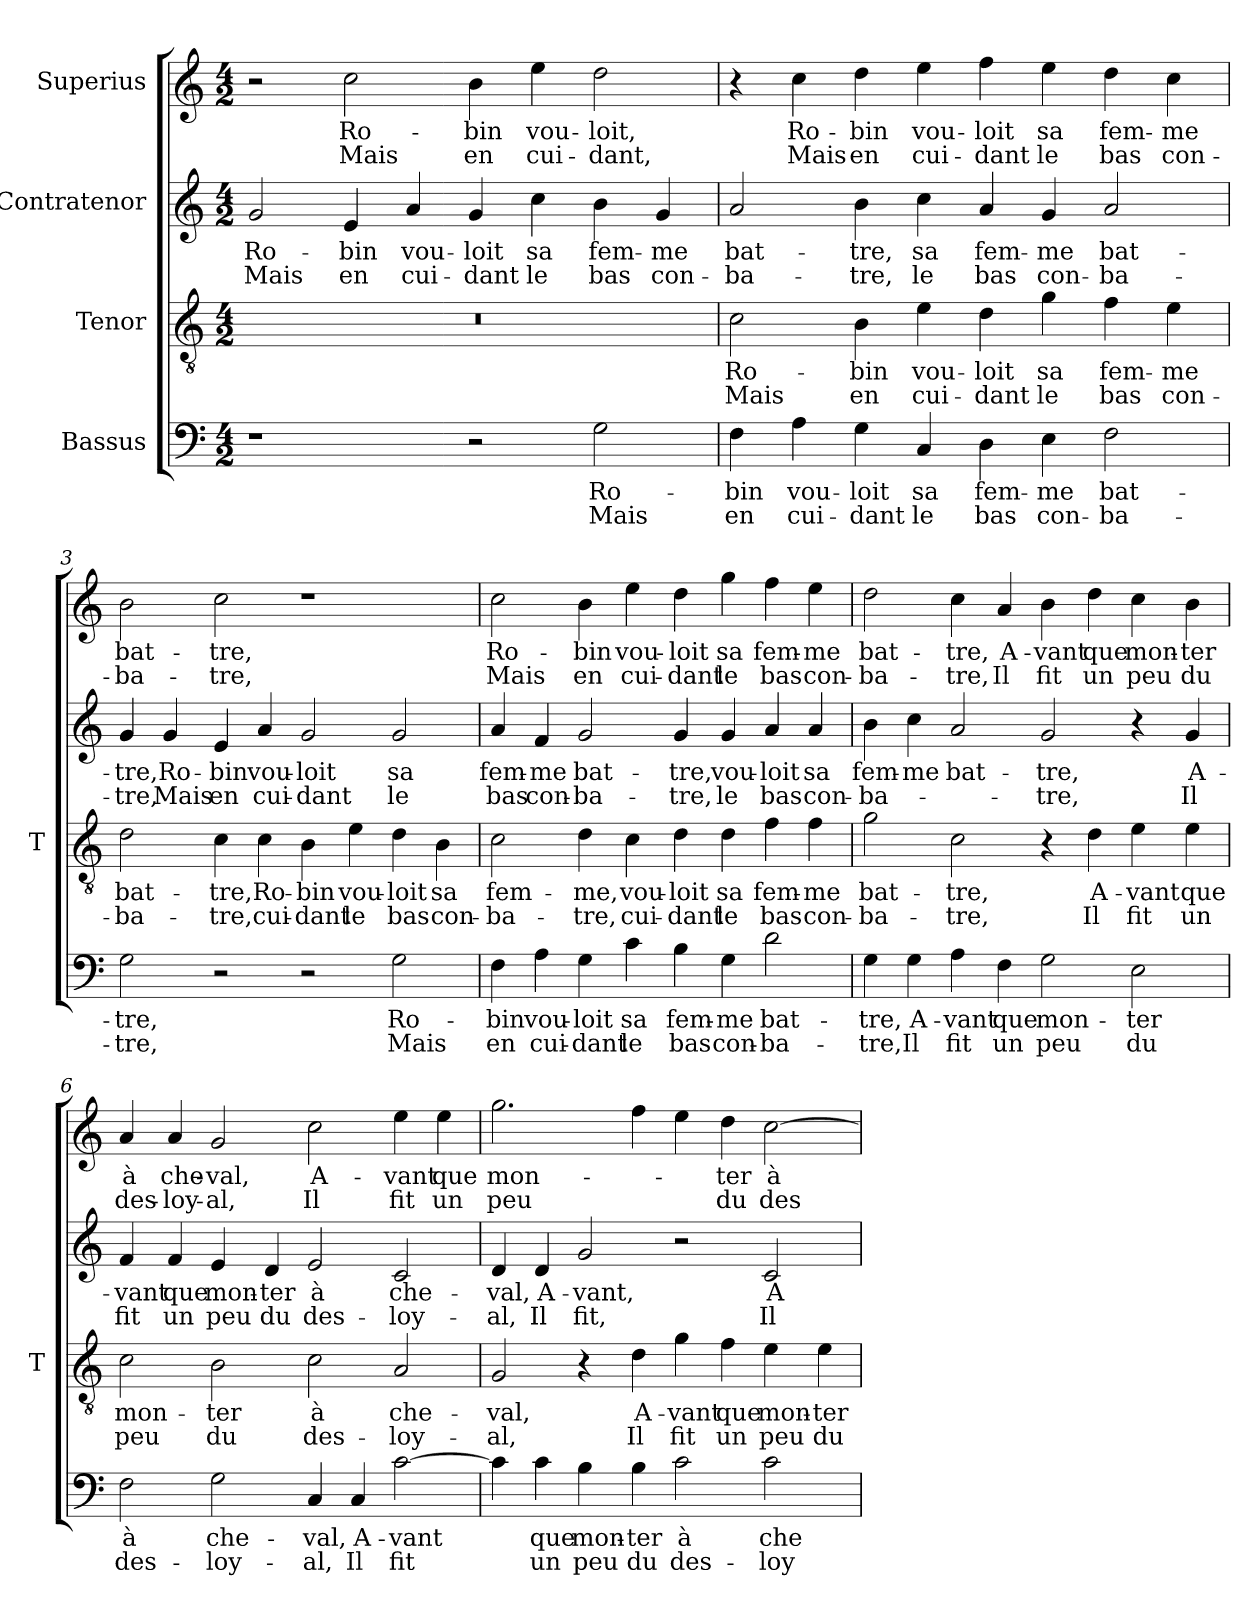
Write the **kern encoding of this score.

**kern	**text	**text	**kern	**text	**text	**kern	**text	**text	**kern	**text	**text
*part4	*part4	*part4	*part3	*part3	*part3	*part2	*part2	*part2	*part1	*part1	*part1
*staff4	*staff4	*staff4	*staff3	*staff3	*staff3	*staff2	*staff2	*staff2	*staff1	*staff1	*staff1
*I"Bassus	*	*	*I"Tenor	*	*	*I"Contratenor	*	*	*I"Superius	*	*
*	*	*	*I'T	*	*	*	*	*	*	*	*
*clefF4	*	*	*clefGv2	*	*	*clefG2	*	*	*clefG2	*	*
*k[]	*	*	*k[]	*	*	*k[]	*	*	*k[]	*	*
*M4/2	*	*	*M4/2	*	*	*M4/2	*	*	*M4/2	*	*
=1	=1	=1	=1	=1	=1	=1	=1	=1	=1	=1	=1
1r	.	.	0r	.	.	2g	Ro-	-Mais	2r	.	.
.	.	.	.	.	.	4e	-bin	-en	2cc	Ro-	-Mais
.	.	.	.	.	.	4a	vou-	cui-	.	.	.
2r	.	.	.	.	.	4g	-loit	-dant	4b	-bin	-en
.	.	.	.	.	.	4cc	-sa	-le	4ee	vou-	cui-
2G	Ro-	-Mais	.	.	.	4b	fem-	-bas	2dd	-loit,	-dant,
.	.	.	.	.	.	4g	-me	con-	.	.	.
=2	=2	=2	=2	=2	=2	=2	=2	=2	=2	=2	=2
4F	-bin	-en	2c	Ro-	-Mais	2a	bat-	ba-	4r	.	.
4A	vou-	cui-	.	.	.	.	.	.	4cc	Ro-	-Mais
4G	-loit	-dant	4B	-bin	-en	4b	-tre,	-tre,	4dd	-bin	-en
4C	-sa	-le	4e	vou-	cui-	4cc	-sa	-le	4ee	vou-	cui-
4D	fem-	-bas	4d	-loit	-dant	4a	fem-	-bas	4ff	-loit	-dant
4E	-me	con-	4g	-sa	-le	4g	-me	con-	4ee	-sa	-le
2F	bat-	ba-	4f	fem-	-bas	2a	bat-	ba-	4dd	fem-	-bas
.	.	.	4e	-me	con-	.	.	.	4cc	-me	con-
=3	=3	=3	=3	=3	=3	=3	=3	=3	=3	=3	=3
2G	-tre,	-tre,	2d	bat-	ba-	4g	-tre,	-tre,	2b	bat-	ba-
.	.	.	.	.	.	4g	Ro-	-Mais	.	.	.
2r	.	.	4c	-tre,	-tre,	4e	-bin	-en	2cc	-tre,	-tre,
.	.	.	4c	Ro-	cui-	4a	vou-	cui-	.	.	.
2r	.	.	4B	-bin	-dant	2g	-loit	-dant	1r	.	.
.	.	.	4e	vou-	-le	.	.	.	.	.	.
2G	Ro-	-Mais	4d	-loit	-bas	2g	-sa	-le	.	.	.
.	.	.	4B	-sa	con-	.	.	.	.	.	.
=4	=4	=4	=4	=4	=4	=4	=4	=4	=4	=4	=4
4F	-bin	-en	2c	fem-	ba-	4a	fem-	-bas	2cc	Ro-	-Mais
4A	vou-	cui-	.	.	.	4f	-me	con-	.	.	.
4G	-loit	-dant	4d	-me,	-tre,	2g	bat-	ba-	4b	-bin	-en
4c	-sa	-le	4c	vou-	cui-	.	.	.	4ee	vou-	cui-
4B	fem-	-bas	4d	-loit	-dant	4g	-tre,	-tre,	4dd	-loit	-dant
4G	-me	con-	4d	-sa	-le	4g	vou-	-le	4gg	-sa	-le
2d	bat-	ba-	4f	fem-	-bas	4a	-loit	-bas	4ff	fem-	-bas
.	.	.	4f	-me	con-	4a	-sa	con-	4ee	-me	con-
=5	=5	=5	=5	=5	=5	=5	=5	=5	=5	=5	=5
4G	-tre,	-tre,	2g	bat-	ba-	4b	fem-	ba-	2dd	bat-	ba-
4G	A-	-Il	.	.	.	4cc	-me	.	.	.	.
4A	-vant	-fit	2c	-tre,	-tre,	2a	bat-	.	4cc	-tre,	-tre,
4F	-que	-un	.	.	.	.	.	.	4a	A-	-Il
2G	mon-	-peu	4r	.	.	2g	-tre,	-tre,	4b	-vant	-fit
.	.	.	4d	A-	-Il	.	.	.	4dd	-que	-un
2E	-ter	-du	4e	-vant	-fit	4r	.	.	4cc	mon-	-peu
.	.	.	4e	-que	-un	4g	A-	-Il	4b	-ter	-du
=6	=6	=6	=6	=6	=6	=6	=6	=6	=6	=6	=6
2F	-à	des-	2c	mon-	-peu	4f	-vant	-fit	4a	-à	des-
.	.	.	.	.	.	4f	-que	-un	4a	che-	loy-
2G	che-	loy-	2B	-ter	-du	4e	mon-	-peu	2g	-val,	-al,
.	.	.	.	.	.	4d	-ter	-du	.	.	.
4C	-val,	-al,	2c	-à	des-	2e	-à	des-	2cc	A-	-Il
4C	A-	-Il	.	.	.	.	.	.	.	.	.
[2c	-vant	-fit	2A	che-	loy-	2c	che-	loy-	4ee	-vant	-fit
.	.	.	.	.	.	.	.	.	4ee	-que	-un
=7	=7	=7	=7	=7	=7	=7	=7	=7	=7	=7	=7
4c]	.	.	2G	-val,	-al,	4d	-val,	-al,	2.gg	mon-	-peu
4c	-que	-un	.	.	.	4d	A-	-Il	.	.	.
4B	mon-	-peu	4r	.	.	2g	-vant,	-fit,	.	.	.
4B	-ter	-du	4d	A-	-Il	.	.	.	4ff	.	.
2c	-à	des-	4g	-vant	-fit	2r	.	.	4ee	.	.
.	.	.	4f	-que	-un	.	.	.	4dd	-ter	-du
2c	che-	loy-	4e	mon-	-peu	2c	A-	-Il	[2cc	-à	des-
.	.	.	4e	-ter	-du	.	.	.	.	.	.
=	=	=	=	=	=	=	=	=	=	=	=
*-	*-	*-	*-	*-	*-	*-	*-	*-	*-	*-	*-
